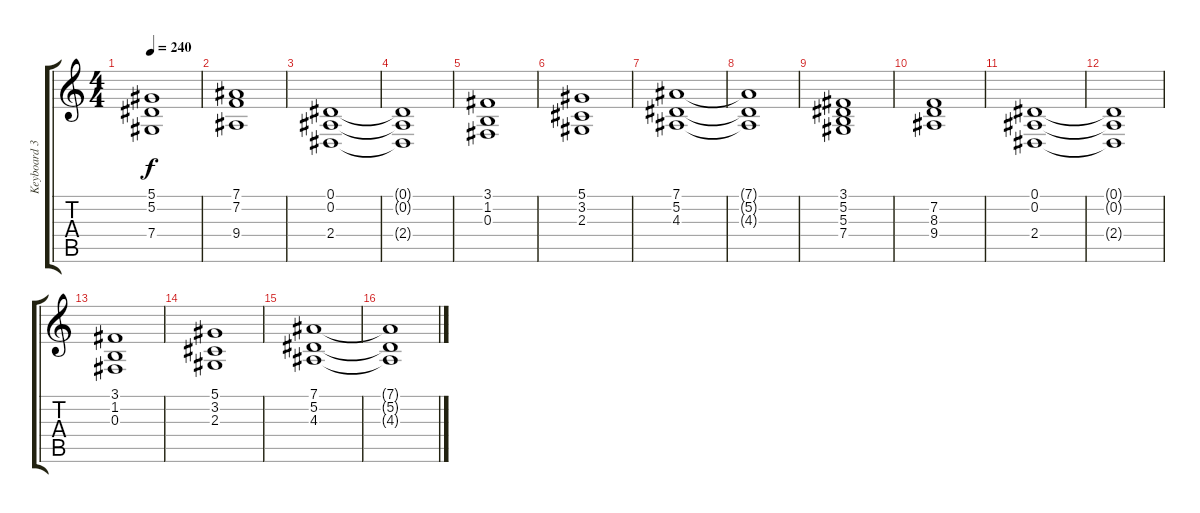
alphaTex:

\track ("Keyboard 3" "Keyboard 3") {instrument stringensemble1}
\staff {score tabs}
\tuning (Eb4 Bb3 Gb3 Db3 Ab2 Eb2) {hide}
\ts (4 4)
\tempo 240
\clef g2
\ks c
(5.1 5.2 7.4).1{dy f} |
(7.1 7.2 9.4).1 |
(0.1 0.2 2.4).1 |
(0.1{t} 0.2{t} 2.4{t}).1 |
(3.1 1.2 0.3).1 |
(5.1 3.2 2.3).1 |
(7.1 5.2 4.3).1 |
(7.1{t} 5.2{t} 4.3{t}).1 |
(3.1 5.2 5.3 7.4).1 |
(7.2 8.3 9.4).1 |
(0.1 0.2 2.4).1 |
(0.1{t} 0.2{t} 2.4{t}).1 |
(3.1 1.2 0.3).1 |
(5.1 3.2 2.3).1 |
(7.1 5.2 4.3).1 |
(7.1{t} 5.2{t} 4.3{t}).1
